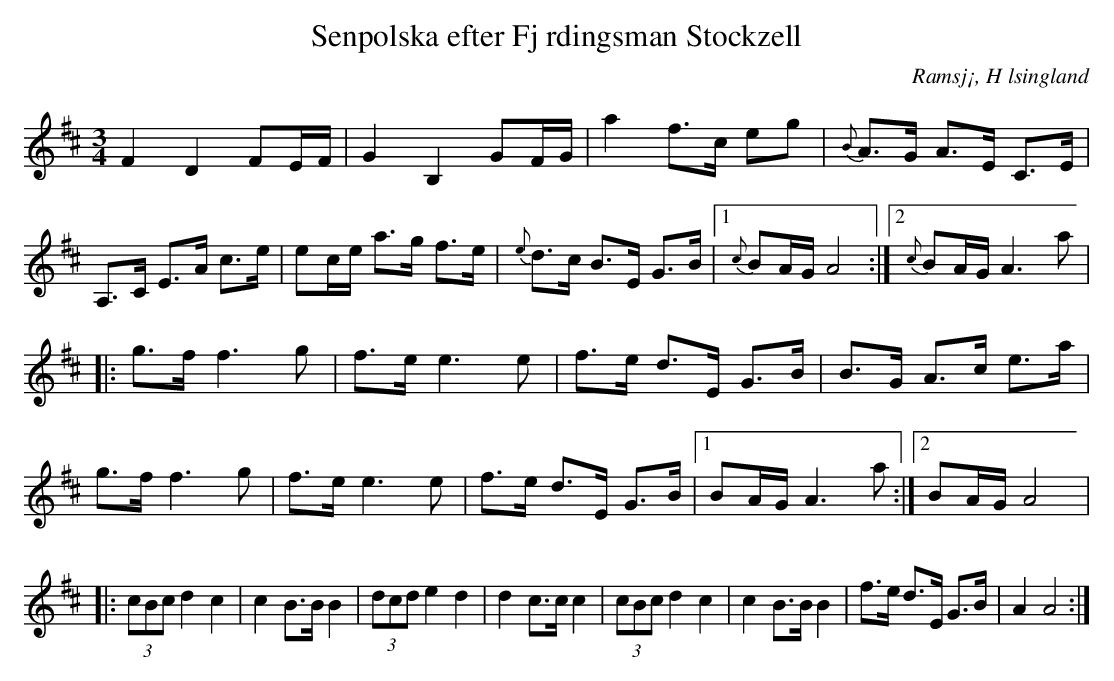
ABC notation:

X:1
T: Senpolska efter Fj rdingsman Stockzell
O: Ramsj¡, H lsingland
M:3/4
L:1/8
K:D
F2 D2 FE/F/|G2 B,2 GF/G/| a2 f>c eg|{B}A>G A>E C>E|A,>C E>A c>e|ec/e/ a>g f>e| {e}d>c B>E G>B |1 {c}BA/G/ A4:|2{c}BA/G/ A2>a2|
|:g>f f2>g2|f>e e2>e2|f>e d>E G>B|B>G A>c e>a|g>f f2>g2|f>e e2>e2|f>e d>E G>B|1 BA/G/ A2>a2:|2 BA/G/ A4|
|:(3cBc d2 c2|c2 B>B B2|(3dcd e2 d2|d2 c>c c2|(3cBc d2 c2|c2 B>B B2|f>e d>E G>B|A2 A4:|
